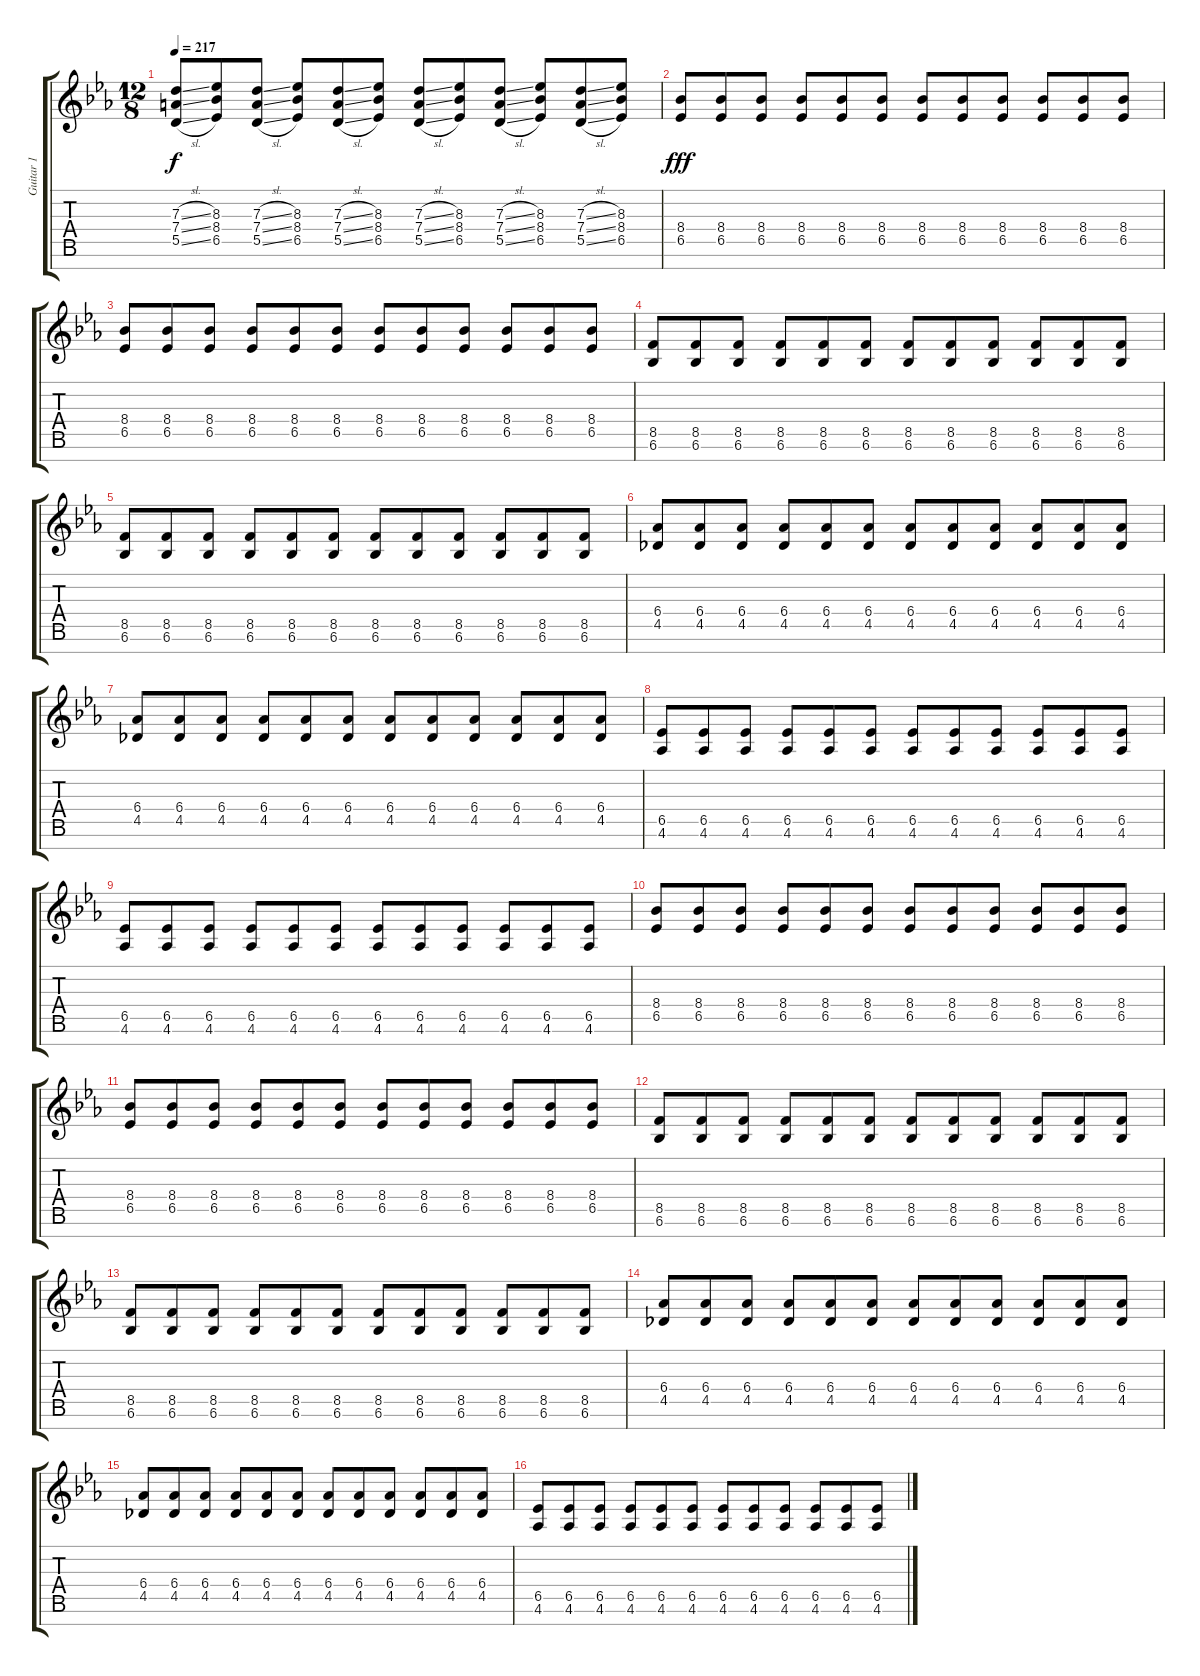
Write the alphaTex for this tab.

\track ("Guitar 1" "Guitar 1") {instrument distortionguitar}
\staff {score tabs}
\tuning (E4 B3 G3 D3 A2 E2 B1) {hide}
\ts (12 8)
\tempo 217
\clef g2
\ks eb
(7.3{sl} 7.4{sl} 5.5{sl}).8{dy f} (8.3 8.4 6.5).8 (7.3{sl} 7.4{sl} 5.5{sl}).8 (8.3 8.4 6.5).8 (7.3{sl} 7.4{sl} 5.5{sl}).8 (8.3 8.4 6.5).8 (7.3{sl} 7.4{sl} 5.5{sl}).8 (8.3 8.4 6.5).8 (7.3{sl} 7.4{sl} 5.5{sl}).8 (8.3 8.4 6.5).8 (7.3{sl} 7.4{sl} 5.5{sl}).8 (8.3 8.4 6.5).8 |
(8.4 6.5).8{dy fff} (8.4 6.5).8 (8.4 6.5).8 (8.4 6.5).8 (8.4 6.5).8 (8.4 6.5).8 (8.4 6.5).8 (8.4 6.5).8 (8.4 6.5).8 (8.4 6.5).8 (8.4 6.5).8 (8.4 6.5).8 |
(8.4 6.5).8 (8.4 6.5).8 (8.4 6.5).8 (8.4 6.5).8 (8.4 6.5).8 (8.4 6.5).8 (8.4 6.5).8 (8.4 6.5).8 (8.4 6.5).8 (8.4 6.5).8 (8.4 6.5).8 (8.4 6.5).8 |
(8.5 6.6).8 (8.5 6.6).8 (8.5 6.6).8 (8.5 6.6).8 (8.5 6.6).8 (8.5 6.6).8 (8.5 6.6).8 (8.5 6.6).8 (8.5 6.6).8 (8.5 6.6).8 (8.5 6.6).8 (8.5 6.6).8 |
(8.5 6.6).8 (8.5 6.6).8 (8.5 6.6).8 (8.5 6.6).8 (8.5 6.6).8 (8.5 6.6).8 (8.5 6.6).8 (8.5 6.6).8 (8.5 6.6).8 (8.5 6.6).8 (8.5 6.6).8 (8.5 6.6).8 |
(6.4 4.5).8 (6.4 4.5).8 (6.4 4.5).8 (6.4 4.5).8 (6.4 4.5).8 (6.4 4.5).8 (6.4 4.5).8 (6.4 4.5).8 (6.4 4.5).8 (6.4 4.5).8 (6.4 4.5).8 (6.4 4.5).8 |
(6.4 4.5).8 (6.4 4.5).8 (6.4 4.5).8 (6.4 4.5).8 (6.4 4.5).8 (6.4 4.5).8 (6.4 4.5).8 (6.4 4.5).8 (6.4 4.5).8 (6.4 4.5).8 (6.4 4.5).8 (6.4 4.5).8 |
(6.5 4.6).8 (6.5 4.6).8 (6.5 4.6).8 (6.5 4.6).8 (6.5 4.6).8 (6.5 4.6).8 (6.5 4.6).8 (6.5 4.6).8 (6.5 4.6).8 (6.5 4.6).8 (6.5 4.6).8 (6.5 4.6).8 |
(6.5 4.6).8 (6.5 4.6).8 (6.5 4.6).8 (6.5 4.6).8 (6.5 4.6).8 (6.5 4.6).8 (6.5 4.6).8 (6.5 4.6).8 (6.5 4.6).8 (6.5 4.6).8 (6.5 4.6).8 (6.5 4.6).8 |
(8.4 6.5).8 (8.4 6.5).8 (8.4 6.5).8 (8.4 6.5).8 (8.4 6.5).8 (8.4 6.5).8 (8.4 6.5).8 (8.4 6.5).8 (8.4 6.5).8 (8.4 6.5).8 (8.4 6.5).8 (8.4 6.5).8 |
(8.4 6.5).8 (8.4 6.5).8 (8.4 6.5).8 (8.4 6.5).8 (8.4 6.5).8 (8.4 6.5).8 (8.4 6.5).8 (8.4 6.5).8 (8.4 6.5).8 (8.4 6.5).8 (8.4 6.5).8 (8.4 6.5).8 |
(8.5 6.6).8 (8.5 6.6).8 (8.5 6.6).8 (8.5 6.6).8 (8.5 6.6).8 (8.5 6.6).8 (8.5 6.6).8 (8.5 6.6).8 (8.5 6.6).8 (8.5 6.6).8 (8.5 6.6).8 (8.5 6.6).8 |
(8.5 6.6).8 (8.5 6.6).8 (8.5 6.6).8 (8.5 6.6).8 (8.5 6.6).8 (8.5 6.6).8 (8.5 6.6).8 (8.5 6.6).8 (8.5 6.6).8 (8.5 6.6).8 (8.5 6.6).8 (8.5 6.6).8 |
(6.4 4.5).8 (6.4 4.5).8 (6.4 4.5).8 (6.4 4.5).8 (6.4 4.5).8 (6.4 4.5).8 (6.4 4.5).8 (6.4 4.5).8 (6.4 4.5).8 (6.4 4.5).8 (6.4 4.5).8 (6.4 4.5).8 |
(6.4 4.5).8 (6.4 4.5).8 (6.4 4.5).8 (6.4 4.5).8 (6.4 4.5).8 (6.4 4.5).8 (6.4 4.5).8 (6.4 4.5).8 (6.4 4.5).8 (6.4 4.5).8 (6.4 4.5).8 (6.4 4.5).8 |
(6.5 4.6).8 (6.5 4.6).8 (6.5 4.6).8 (6.5 4.6).8 (6.5 4.6).8 (6.5 4.6).8 (6.5 4.6).8 (6.5 4.6).8 (6.5 4.6).8 (6.5 4.6).8 (6.5 4.6).8 (6.5 4.6).8
